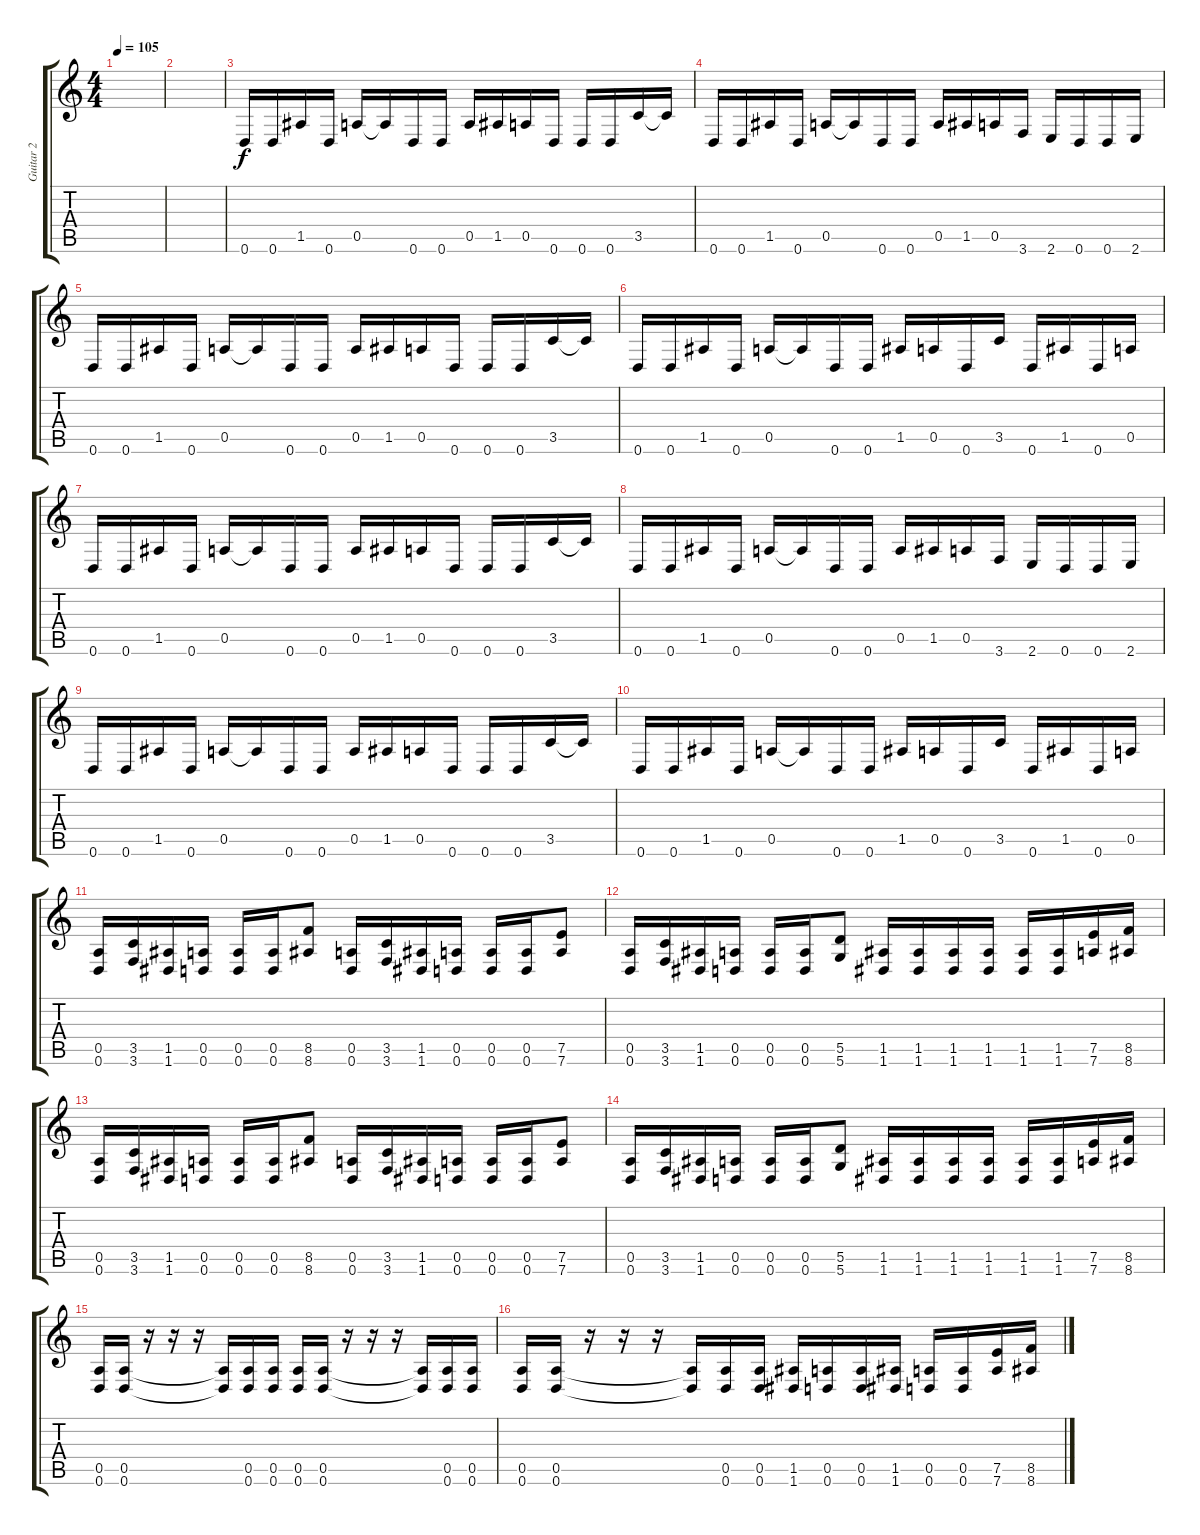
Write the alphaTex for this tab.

\track ("Guitar 2" "Guitar 2") {instrument distortionguitar}
\staff {score tabs}
\tuning (E4 B3 G3 D3 A2 D2) {hide}
\ts (4 4)
\tempo 105
\clef g2
\ks c
|
|
0.6.16 0.6.16 1.5.16 0.6.16 0.5.16 0.5{t}.16 0.6.16 0.6.16 0.5.16 1.5.16 0.5.16 0.6.16 0.6.16 0.6.16 3.5.16 3.5{t}.16 |
0.6.16 0.6.16 1.5.16 0.6.16 0.5.16 0.5{t}.16 0.6.16 0.6.16 0.5.16 1.5.16 0.5.16 3.6.16 2.6.16 0.6.16 0.6.16 2.6.16 |
0.6.16 0.6.16 1.5.16 0.6.16 0.5.16 0.5{t}.16 0.6.16 0.6.16 0.5.16 1.5.16 0.5.16 0.6.16 0.6.16 0.6.16 3.5.16 3.5{t}.16 |
0.6.16 0.6.16 1.5.16 0.6.16 0.5.16 0.5{t}.16 0.6.16 0.6.16 1.5.16 0.5.16 0.6.16 3.5.16 0.6.16 1.5.16 0.6.16 0.5.16 |
0.6.16 0.6.16 1.5.16 0.6.16 0.5.16 0.5{t}.16 0.6.16 0.6.16 0.5.16 1.5.16 0.5.16 0.6.16 0.6.16 0.6.16 3.5.16 3.5{t}.16 |
0.6.16 0.6.16 1.5.16 0.6.16 0.5.16 0.5{t}.16 0.6.16 0.6.16 0.5.16 1.5.16 0.5.16 3.6.16 2.6.16 0.6.16 0.6.16 2.6.16 |
0.6.16 0.6.16 1.5.16 0.6.16 0.5.16 0.5{t}.16 0.6.16 0.6.16 0.5.16 1.5.16 0.5.16 0.6.16 0.6.16 0.6.16 3.5.16 3.5{t}.16 |
0.6.16 0.6.16 1.5.16 0.6.16 0.5.16 0.5{t}.16 0.6.16 0.6.16 1.5.16 0.5.16 0.6.16 3.5.16 0.6.16 1.5.16 0.6.16 0.5.16 |
(0.5 0.6).16 (3.5 3.6).16 (1.5 1.6).16 (0.5 0.6).16 (0.5 0.6).16 (0.5 0.6).16 (8.5 8.6).8 (0.5 0.6).16 (3.5 3.6).16 (1.5 1.6).16 (0.5 0.6).16 (0.5 0.6).16 (0.5 0.6).16 (7.5 7.6).8 |
(0.5 0.6).16 (3.5 3.6).16 (1.5 1.6).16 (0.5 0.6).16 (0.5 0.6).16 (0.5 0.6).16 (5.5 5.6).8 (1.5 1.6).16 (1.5 1.6).16 (1.5 1.6).16 (1.5 1.6).16 (1.5 1.6).16 (1.5 1.6).16 (7.5 7.6).16 (8.5 8.6).16 |
(0.5 0.6).16 (3.5 3.6).16 (1.5 1.6).16 (0.5 0.6).16 (0.5 0.6).16 (0.5 0.6).16 (8.5 8.6).8 (0.5 0.6).16 (3.5 3.6).16 (1.5 1.6).16 (0.5 0.6).16 (0.5 0.6).16 (0.5 0.6).16 (7.5 7.6).8 |
(0.5 0.6).16 (3.5 3.6).16 (1.5 1.6).16 (0.5 0.6).16 (0.5 0.6).16 (0.5 0.6).16 (5.5 5.6).8 (1.5 1.6).16 (1.5 1.6).16 (1.5 1.6).16 (1.5 1.6).16 (1.5 1.6).16 (1.5 1.6).16 (7.5 7.6).16 (8.5 8.6).16 |
(0.5 0.6).16 (0.5 0.6).16 r.16 r.16 r.16 (0.5{t} 0.6{t}).16 (0.5 0.6).16 (0.5 0.6).16 (0.5 0.6).16 (0.5 0.6).16 r.16 r.16 r.16 (0.5{t} 0.6{t}).16 (0.5 0.6).16 (0.5 0.6).16 |
(0.5 0.6).16 (0.5 0.6).16 r.16 r.16 r.16 (0.5{t} 0.6{t}).16 (0.5 0.6).16 (0.5 0.6).16 (1.5 1.6).16 (0.5 0.6).16 (0.5 0.6).16 (1.5 1.6).16 (0.5 0.6).16 (0.5 0.6).16 (7.5 7.6).16 (8.5 8.6).16
